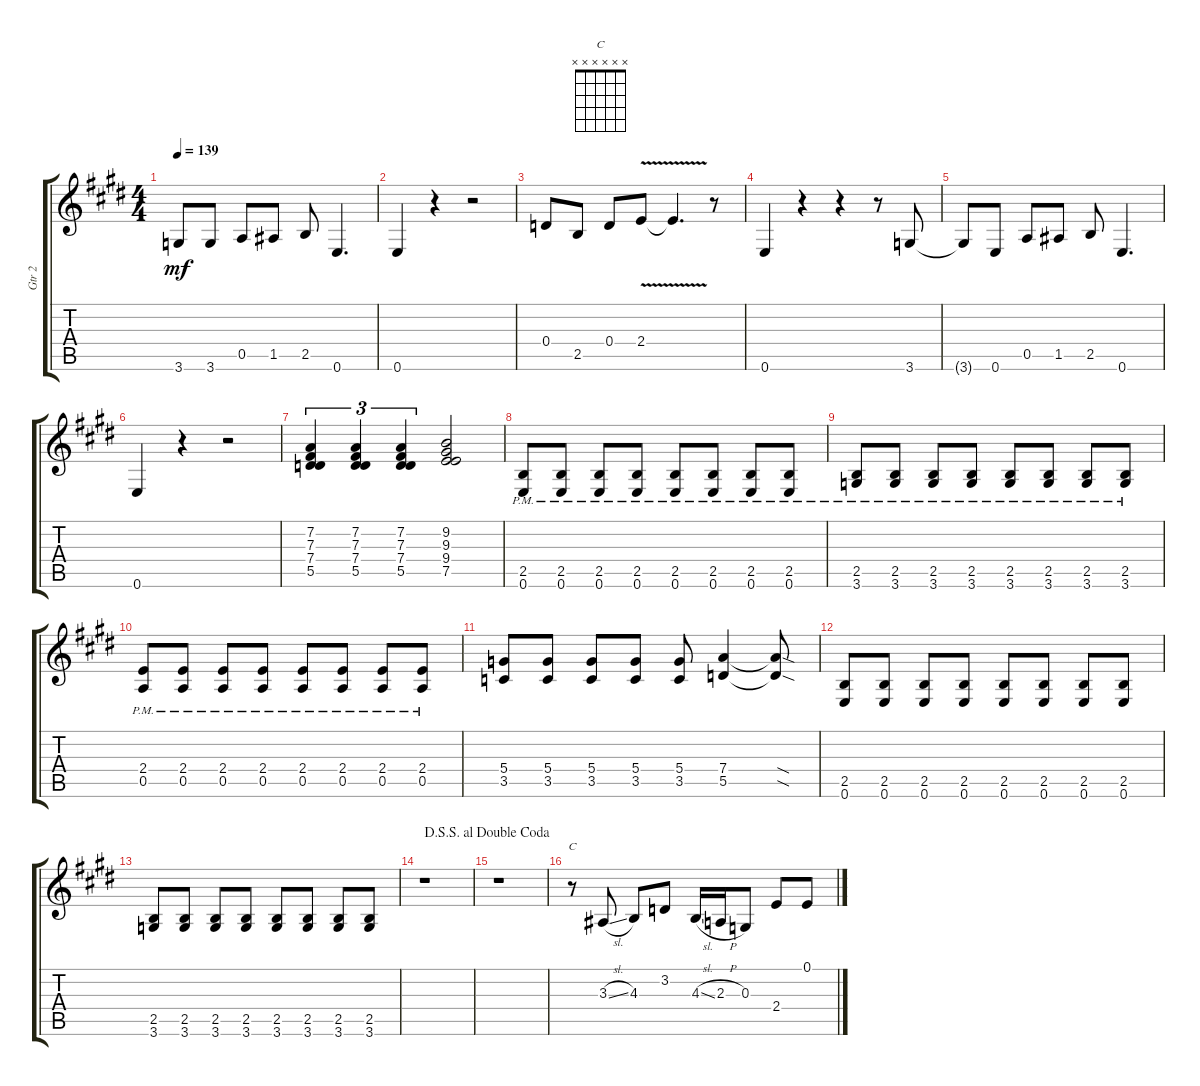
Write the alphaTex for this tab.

\track ("Gtr 2" "Gtr 2") {instrument acousticgrandpiano}
\staff {score tabs}
\tuning (E4 B3 G3 D4 A3 E3) {hide}
\chord ("C" x x x x x x)
\ts (4 4)
\tempo 139
\clef g2
\ks e
3.6{t}.8{dy mf} 3.6.8 0.5.8 1.5.8 2.5.8 0.6.4{d} |
0.6.4 r.4 r.2 |
0.4.8 2.5.8 0.4.8 2.4{v}.8 2.4{v t}.4{d} r.8 |
0.6.4 r.4 r.4 r.8 3.6.8 |
3.6{t}.8 0.6.8 0.5.8 1.5.8 2.5.8 0.6.4{d} |
0.6.4 r.4 r.2 |
(7.2 7.3 7.4 5.5).4{tu (3 2)} (7.2 7.3 7.4 5.5).4{tu (3 2)} (7.2 7.3 7.4 5.5).4{tu (3 2)} (9.2 9.3 9.4 7.5).2 |
(2.5{pm} 0.6{pm}).8 (2.5{pm} 0.6{pm}).8 (2.5{pm} 0.6{pm}).8 (2.5{pm} 0.6{pm}).8 (2.5{pm} 0.6{pm}).8 (2.5{pm} 0.6{pm}).8 (2.5{pm} 0.6{pm}).8 (2.5{pm} 0.6{pm}).8 |
(2.5{pm} 3.6{pm}).8 (2.5{pm} 3.6{pm}).8 (2.5{pm} 3.6{pm}).8 (2.5{pm} 3.6{pm}).8 (2.5{pm} 3.6{pm}).8 (2.5{pm} 3.6{pm}).8 (2.5{pm} 3.6{pm}).8 (2.5{pm} 3.6{pm}).8 |
(2.4{pm} 0.5{pm}).8 (2.4{pm} 0.5{pm}).8 (2.4{pm} 0.5{pm}).8 (2.4{pm} 0.5{pm}).8 (2.4{pm} 0.5{pm}).8 (2.4{pm} 0.5{pm}).8 (2.4{pm} 0.5{pm}).8 (2.4{pm} 0.5{pm}).8 |
(5.4 3.5).8 (5.4 3.5).8 (5.4 3.5).8 (5.4 3.5).8 (5.4 3.5).8 (7.4 5.5).4 (7.4{sod t} 5.5{sod t}).8 |
(2.5 0.6).8 (2.5 0.6).8 (2.5 0.6).8 (2.5 0.6).8 (2.5 0.6).8 (2.5 0.6).8 (2.5 0.6).8 (2.5 0.6).8 |
(2.5 3.6).8 (2.5 3.6).8 (2.5 3.6).8 (2.5 3.6).8 (2.5 3.6).8 (2.5 3.6).8 (2.5 3.6).8 (2.5 3.6).8 |
r.1 |
\jump dalsegnosegnoaldoublecoda
r.1 |
r.8{ch "C"} 3.3{sl}.8 4.3.8 3.2.8 4.3{sl}.16 2.3{h}.16 0.3.8 2.4.8 0.1.8
